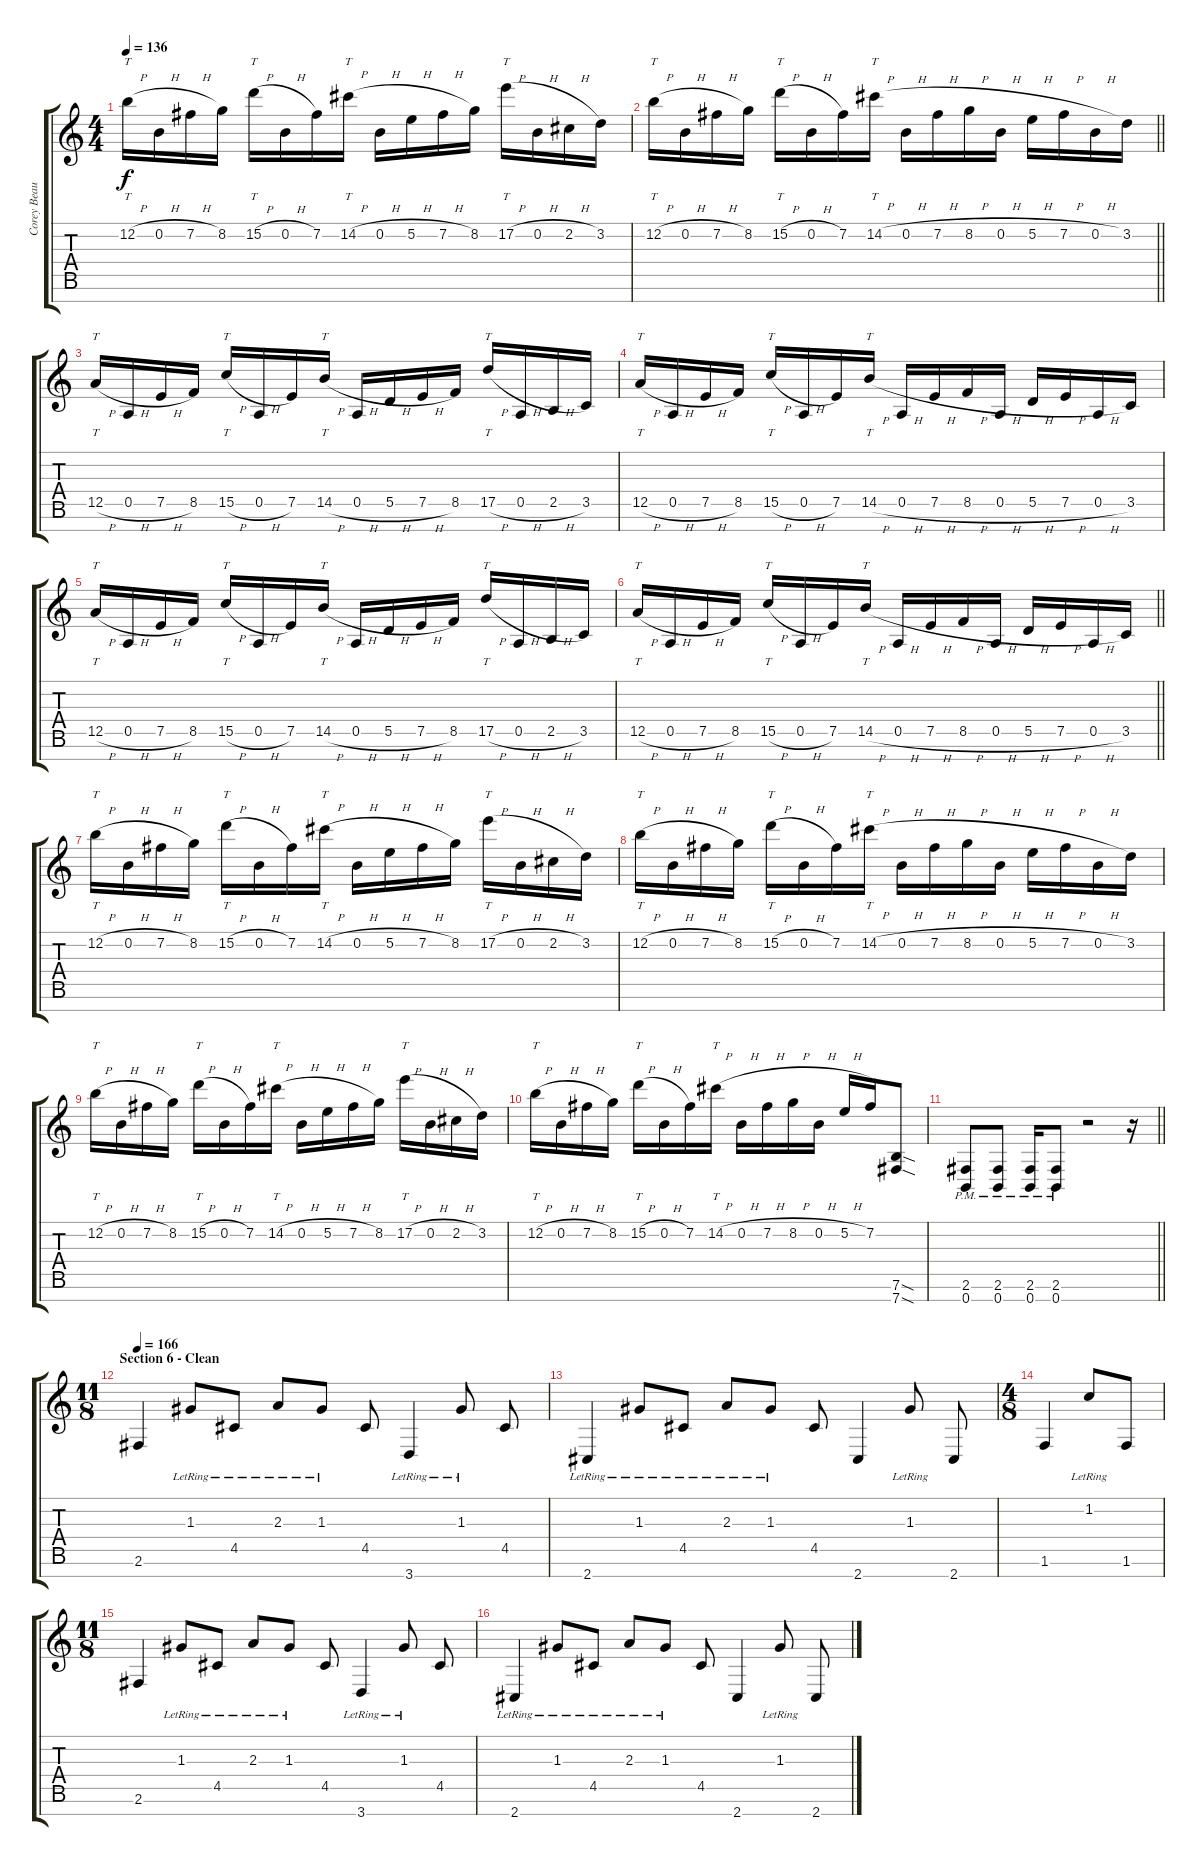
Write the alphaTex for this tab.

\track ("Corey Beaulieu" "Corey Beau") {instrument distortionguitar}
\staff {score tabs}
\tuning (E4 B3 G3 D3 A2 E2 B1) {hide}
\ts (4 4)
\tempo 136
\clef g2
\ks c
12.2{h}.16{tt dy f} 0.2{h}.16 7.2{h}.16 8.2.16 15.2{h}.16{tt} 0.2{h}.16 7.2.16 14.2{h}.16{tt} 0.2{h}.16 5.2{h}.16 7.2{h}.16 8.2.16 17.2{h}.16{tt} 0.2{h}.16 2.2{h}.16 3.2.16 |
\barLineRight lightlight
12.2{h}.16{tt} 0.2{h}.16 7.2{h}.16 8.2.16 15.2{h}.16{tt} 0.2{h}.16 7.2.16 14.2{h}.16{tt} 0.2{h}.16 7.2{h}.16 8.2{h}.16 0.2{h}.16 5.2{h}.16 7.2{h}.16 0.2{h}.16 3.2.16 |
12.5{h}.16{tt} 0.5{h}.16 7.5{h}.16 8.5.16 15.5{h}.16{tt} 0.5{h}.16 7.5.16 14.5{h}.16{tt} 0.5{h}.16 5.5{h}.16 7.5{h}.16 8.5.16 17.5{h}.16{tt} 0.5{h}.16 2.5{h}.16 3.5.16 |
12.5{h}.16{tt} 0.5{h}.16 7.5{h}.16 8.5.16 15.5{h}.16{tt} 0.5{h}.16 7.5.16 14.5{h}.16{tt} 0.5{h}.16 7.5{h}.16 8.5{h}.16 0.5{h}.16 5.5{h}.16 7.5{h}.16 0.5{h}.16 3.5.16 |
12.5{h}.16{tt} 0.5{h}.16 7.5{h}.16 8.5.16 15.5{h}.16{tt} 0.5{h}.16 7.5.16 14.5{h}.16{tt} 0.5{h}.16 5.5{h}.16 7.5{h}.16 8.5.16 17.5{h}.16{tt} 0.5{h}.16 2.5{h}.16 3.5.16 |
\barLineRight lightlight
12.5{h}.16{tt} 0.5{h}.16 7.5{h}.16 8.5.16 15.5{h}.16{tt} 0.5{h}.16 7.5.16 14.5{h}.16{tt} 0.5{h}.16 7.5{h}.16 8.5{h}.16 0.5{h}.16 5.5{h}.16 7.5{h}.16 0.5{h}.16 3.5.16 |
12.2{h}.16{tt} 0.2{h}.16 7.2{h}.16 8.2.16 15.2{h}.16{tt} 0.2{h}.16 7.2.16 14.2{h}.16{tt} 0.2{h}.16 5.2{h}.16 7.2{h}.16 8.2.16 17.2{h}.16{tt} 0.2{h}.16 2.2{h}.16 3.2.16 |
12.2{h}.16{tt} 0.2{h}.16 7.2{h}.16 8.2.16 15.2{h}.16{tt} 0.2{h}.16 7.2.16 14.2{h}.16{tt} 0.2{h}.16 7.2{h}.16 8.2{h}.16 0.2{h}.16 5.2{h}.16 7.2{h}.16 0.2{h}.16 3.2.16 |
12.2{h}.16{tt} 0.2{h}.16 7.2{h}.16 8.2.16 15.2{h}.16{tt} 0.2{h}.16 7.2.16 14.2{h}.16{tt} 0.2{h}.16 5.2{h}.16 7.2{h}.16 8.2.16 17.2{h}.16{tt} 0.2{h}.16 2.2{h}.16 3.2.16 |
12.2{h}.16{tt} 0.2{h}.16 7.2{h}.16 8.2.16 15.2{h}.16{tt} 0.2{h}.16 7.2.16 14.2{h}.16{tt} 0.2{h}.16 7.2{h}.16 8.2{h}.16 0.2{h}.16 5.2{h}.16 7.2.16 (7.6{sod} 7.7{sod}).8 |
\barLineRight lightlight
(2.6{pm} 0.7{pm}).8 (2.6{pm} 0.7{pm}).8 (2.6{pm} 0.7{pm}).16 (2.6{pm} 0.7{pm}).8 r.2 r.16 |
\ts (11 8)
\section ("" "Section 6 - Clean")
\tempo 166
2.6.4{instrument acousticguitarsteel} 1.3{lr}.8 4.5{lr}.8 2.3{lr}.8 1.3{lr}.8 4.5.8 3.7{lr}.4 1.3{lr}.8 4.5.8 |
2.7{lr}.4 1.3{lr}.8 4.5{lr}.8 2.3{lr}.8 1.3{lr}.8 4.5.8 2.7.4 1.3{lr}.8 2.7.8 |
\ts (4 8)
1.6.4 1.2{lr}.8 1.6.8 |
\ts (11 8)
2.6.4 1.3{lr}.8 4.5{lr}.8 2.3{lr}.8 1.3{lr}.8 4.5.8 3.7{lr}.4 1.3{lr}.8 4.5.8 |
2.7{lr}.4 1.3{lr}.8 4.5{lr}.8 2.3{lr}.8 1.3{lr}.8 4.5.8 2.7.4 1.3{lr}.8 2.7.8
